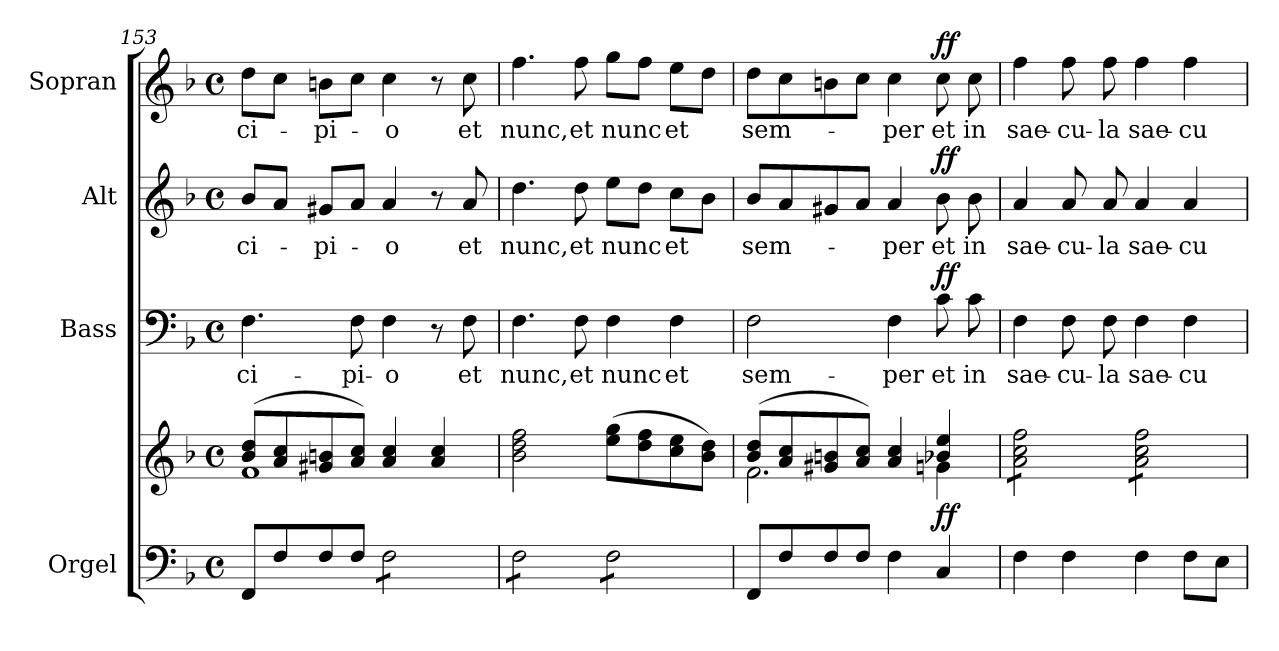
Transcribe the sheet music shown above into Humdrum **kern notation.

**kern	**kern	**dynam	**kern	**text	**dynam	**kern	**text	**dynam	**kern	**text	**dynam
*part4	*part4	*part4	*part3	*part3	*part3	*part2	*part2	*part2	*part1	*part1	*part1
*staff5	*staff4	*staff4/5	*staff3	*staff3	*staff3	*staff2	*staff2	*staff2	*staff1	*staff1	*staff1
*I"Orgel	*	*	*I"Bass	*	*	*I"Alt	*	*	*I"Sopran	*	*
*I'Org.	*	*	*I'B.	*	*	*I'A.	*	*	*I'S.	*	*
*clefF4	*clefG2	*	*clefF4	*	*	*clefG2	*	*	*clefG2	*	*
*k[b-]	*k[b-]	*	*k[b-]	*	*	*k[b-]	*	*	*k[b-]	*	*
*F:	*F:	*	*F:	*	*	*F:	*	*	*F:	*	*
*M4/4	*M4/4	*	*M4/4	*	*	*M4/4	*	*	*M4/4	*	*
*met(c)	*met(c)	*	*met(c)	*	*	*met(c)	*	*	*met(c)	*	*
=153	=153	=153	=153	=153	=153	=153	=153	=153	=153	=153	=153
*	*^	*	*	*	*	*	*	*	*	*	*
!	!	!	!	!	!LO:LY:b	!	!	!LO:LY:b	!	!	!LO:LY:b	!
8FF/L	(>8b-/ 8dd/L	1f	.	4.F\	-ci-	.	8b-/L	-ci-	.	8dd\L	-ci-	.
8F/	8a/ 8cc/	.	.	.	.	.	8a/J	.	.	8cc\J	.	.
!	!	!	!	!	!	!	!	!LO:LY:b	!	!	!LO:LY:b	!
8F/	8g#X/ 8bn/	.	.	.	.	.	8g#X/L	-pi-	.	8bn\L	-pi-	.
!	!	!	!	!	!LO:LY:b	!	!	!	!	!	!	!
8F/J	8a/ 8cc/J)	.	.	8F\	-pi-	.	8a/J	.	.	8cc\J	.	.
!	!	!	!	!	!LO:LY:b	!	!	!LO:LY:b	!	!	!LO:LY:b	!
*tremolo	*	*	*	*	*	*	*	*	*	*	*	*
8F\L	4a/ 4cc/	.	.	4F\	-o	.	4a/	-o	.	4cc\	-o	.
8F\	.	.	.	.	.	.	.	.	.	.	.	.
8F\	4a/ 4cc/	.	.	8r	.	.	8r	.	.	8r	.	.
!	!	!	!	!	!LO:LY:b	!	!	!LO:LY:b	!	!	!LO:LY:b	!
8F\J	.	.	.	8F\	et	.	8a/	et	.	8cc\	et	.
*	*v	*v	*	*	*	*	*	*	*	*	*	*
=154	=154	=154	=154	=154	=154	=154	=154	=154	=154	=154	=154
!	!	!	!	!LO:LY:b	!	!	!LO:LY:b	!	!	!LO:LY:b	!
8F\L	2b-\ 2dd\ 2ff\	.	4.F\	nunc,	.	4.dd\	nunc,	.	4.ff\	nunc,	.
8F\	.	.	.	.	.	.	.	.	.	.	.
8F\	.	.	.	.	.	.	.	.	.	.	.
!	!	!	!	!LO:LY:b	!	!	!LO:LY:b	!	!	!LO:LY:b	!
8F\J	.	.	8F\	et	.	8dd\	et	.	8ff\	et	.
!	!	!	!	!LO:LY:b	!	!	!LO:LY:b	!	!	!LO:LY:b	!
8F\L	(>8ee\ 8gg\L	.	4F\	nunc	.	8ee\L	nunc	.	8gg\L	nunc	.
8F\	8dd\ 8ff\	.	.	.	.	8dd\J	.	.	8ff\J	.	.
!	!	!	!	!LO:LY:b	!	!	!LO:LY:b	!	!	!LO:LY:b	!
8F\	8cc\ 8ee\	.	4F\	et	.	8cc\L	et	.	8ee\L	et	.
8F\J	8b-\ 8dd\J)	.	.	.	.	8b-\J	.	.	8dd\J	.	.
*Xtremolo	*	*	*	*	*	*	*	*	*	*	*
=155	=155	=155	=155	=155	=155	=155	=155	=155	=155	=155	=155
*	*^	*	*	*	*	*	*	*	*	*	*
!	!	!	!	!	!LO:LY:b	!	!	!LO:LY:b	!	!	!LO:LY:b	!
8FF/L	(>8b-/ 8dd/L	2.f\	.	2F\	sem-	.	8b-/L	sem-	.	8dd\L	sem-	.
8F/	8a/ 8cc/	.	.	.	.	.	8a/	.	.	8cc\	.	.
8F/	8g#X/ 8bn/	.	.	.	.	.	8g#X/	.	.	8bn\	.	.
8F/J	8a/ 8cc/J)	.	.	.	.	.	8a/J	.	.	8cc\J	.	.
!	!	!	!	!	!LO:LY:b	!	!	!LO:LY:b	!	!	!LO:LY:b	!
4F\	4a/ 4cc/	.	.	4F\	-per	.	4a/	-per	.	4cc\	-per	.
!	!	!	!LO:DY:b	!	!LO:LY:b	!LO:DY:a	!	!LO:LY:b	!LO:DY:a	!	!LO:LY:b	!LO:DY:a
4C/	4b-X/ 4ee/	4g\	ff	8c\	et	ff	8b-\	et	ff	8cc\	et	ff
!	!	!	!	!	!LO:LY:b	!	!	!LO:LY:b	!	!	!LO:LY:b	!
.	.	.	.	8c\	in	.	8b-\	in	.	8cc\	in	.
*	*v	*v	*	*	*	*	*	*	*	*	*	*
!!LO:PB:g=z
=156	=156	=156	=156	=156	=156	=156	=156	=156	=156	=156	=156
!	!	!	!	!LO:LY:b	!	!	!LO:LY:b	!	!	!LO:LY:b	!
*	*tremolo	*	*	*	*	*	*	*	*	*	*
4F\	8a\ 8cc\ 8ff\L	.	4F\	sae-	.	4a/	sae-	.	4ff\	sae-	.
.	8a\ 8cc\ 8ff\	.	.	.	.	.	.	.	.	.	.
!	!	!	!	!LO:LY:b	!	!	!LO:LY:b	!	!	!LO:LY:b	!
4F\	8a\ 8cc\ 8ff\	.	8F\	-cu-	.	8a/	-cu-	.	8ff\	-cu-	.
!	!	!	!	!LO:LY:b	!	!	!LO:LY:b	!	!	!LO:LY:b	!
.	8a\ 8cc\ 8ff\J	.	8F\	-la	.	8a/	-la	.	8ff\	-la	.
!	!	!	!	!LO:LY:b	!	!	!LO:LY:b	!	!	!LO:LY:b	!
4F\	8a\ 8cc\ 8ff\L	.	4F\	sae-	.	4a/	sae-	.	4ff\	sae-	.
.	8a\ 8cc\ 8ff\	.	.	.	.	.	.	.	.	.	.
!	!	!	!	!LO:LY:b	!	!	!LO:LY:b	!	!	!LO:LY:b	!
8F\L	8a\ 8cc\ 8ff\	.	4F\	-cu-	.	4a/	-cu-	.	4ff\	-cu-	.
8E\J	8a\ 8cc\ 8ff\J	.	.	.	.	.	.	.	.	.	.
*	*Xtremolo	*	*	*	*	*	*	*	*	*	*
=	=	=	=	=	=	=	=	=	=	=	=
*-	*-	*-	*-	*-	*-	*-	*-	*-	*-	*-	*-
